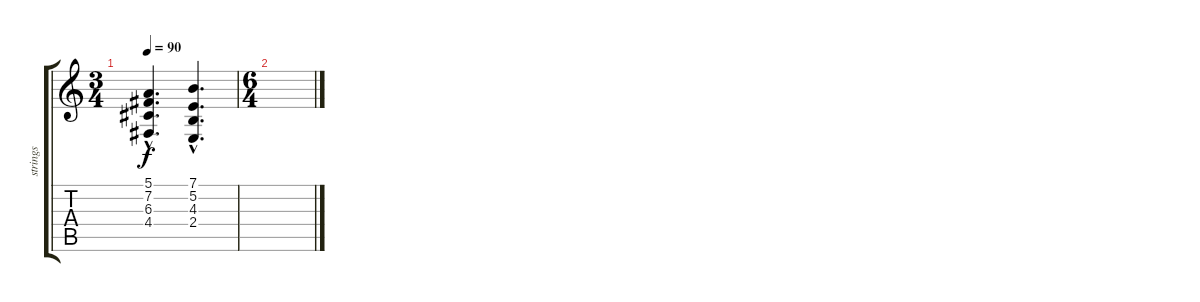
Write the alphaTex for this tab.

\track ("strings" "strings") {instrument stringensemble1}
\staff {score tabs}
\tuning (E4 B3 G3 D3 A2 E2) {hide}
\ts (3 4)
\tempo 90
\clef g2
\ks c
(5.1{hac} 7.2{hac} 6.3{hac} 4.4{hac}).4{d dy f} (7.1{hac} 5.2{hac} 4.3{hac} 2.4{hac}).4{d} |
\ts (6 4)
